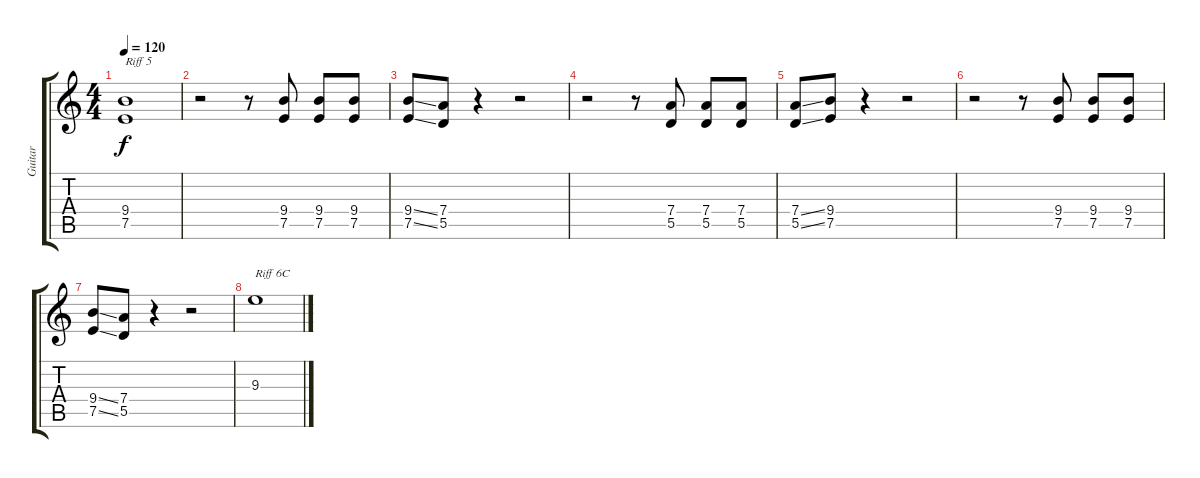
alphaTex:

\track ("Guitar" "Guitar") {instrument distortionguitar}
\staff {score tabs}
\tuning (E4 B3 G3 D3 A2 E2) {hide}
\ts (4 4)
\tempo 120
\clef g2
\ks c
(9.4 7.5).1{txt "Riff 5" dy f} |
r.2 r.8 (9.4 7.5).8 (9.4 7.5).8 (9.4 7.5).8 |
(9.4{ss} 7.5{ss}).8 (7.4 5.5).8 r.4 r.2 |
r.2 r.8 (7.4 5.5).8 (7.4 5.5).8 (7.4 5.5).8 |
(7.4{ss} 5.5{ss}).8 (9.4 7.5).8 r.4 r.2 |
r.2 r.8 (9.4 7.5).8 (9.4 7.5).8 (9.4 7.5).8 |
(9.4{ss} 7.5{ss}).8 (7.4 5.5).8 r.4 r.2 |
9.3.1{txt "Riff 6C"}
